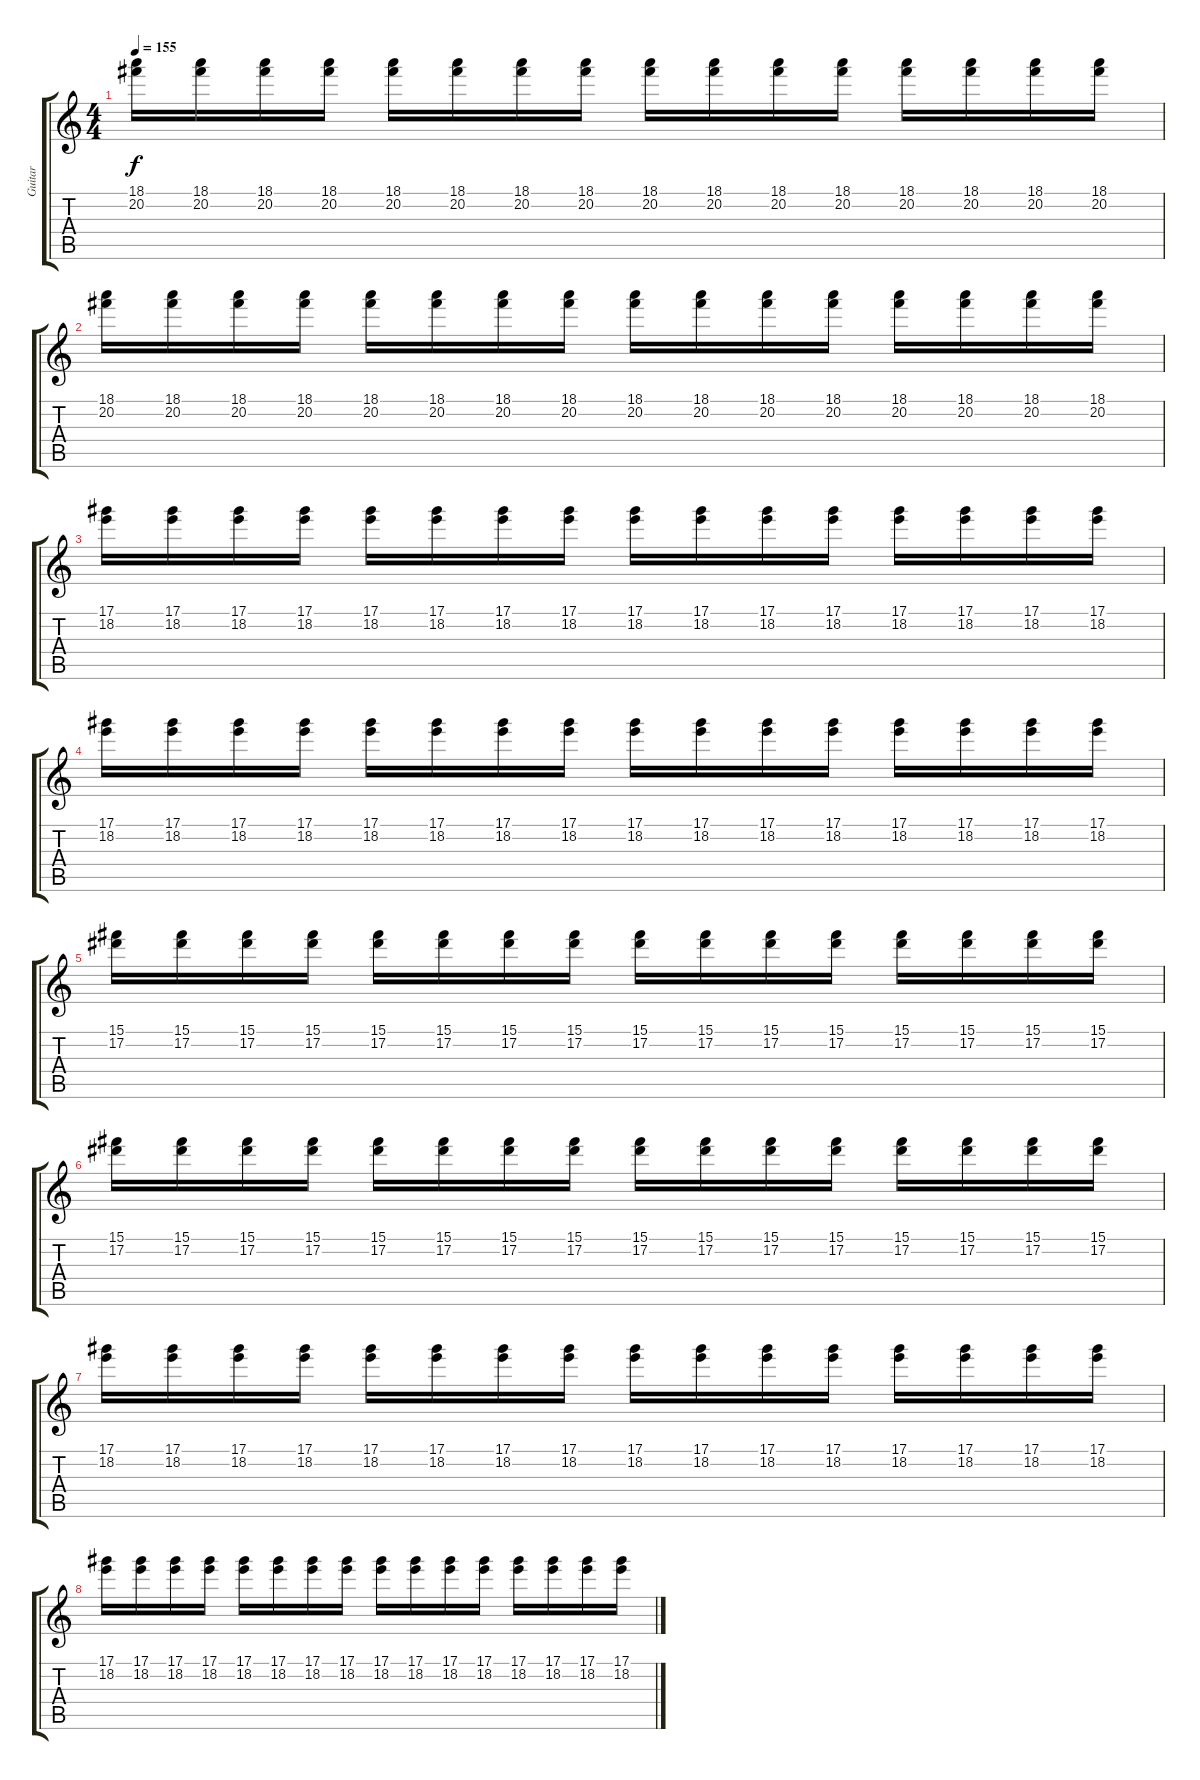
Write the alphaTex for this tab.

\track ("Guitar" "Guitar") {instrument acousticguitarsteel}
\staff {score tabs}
\tuning (Eb4 Bb3 Gb3 Db3 Ab2 Db2) {hide}
\ts (4 4)
\tempo 155
\clef g2
\ks c
(18.1 20.2).16{dy f} (18.1 20.2).16 (18.1 20.2).16 (18.1 20.2).16 (18.1 20.2).16 (18.1 20.2).16 (18.1 20.2).16 (18.1 20.2).16 (18.1 20.2).16 (18.1 20.2).16 (18.1 20.2).16 (18.1 20.2).16 (18.1 20.2).16 (18.1 20.2).16 (18.1 20.2).16 (18.1 20.2).16 |
(18.1 20.2).16 (18.1 20.2).16 (18.1 20.2).16 (18.1 20.2).16 (18.1 20.2).16 (18.1 20.2).16 (18.1 20.2).16 (18.1 20.2).16 (18.1 20.2).16 (18.1 20.2).16 (18.1 20.2).16 (18.1 20.2).16 (18.1 20.2).16 (18.1 20.2).16 (18.1 20.2).16 (18.1 20.2).16 |
(17.1 18.2).16 (17.1 18.2).16 (17.1 18.2).16 (17.1 18.2).16 (17.1 18.2).16 (17.1 18.2).16 (17.1 18.2).16 (17.1 18.2).16 (17.1 18.2).16 (17.1 18.2).16 (17.1 18.2).16 (17.1 18.2).16 (17.1 18.2).16 (17.1 18.2).16 (17.1 18.2).16 (17.1 18.2).16 |
(17.1 18.2).16 (17.1 18.2).16 (17.1 18.2).16 (17.1 18.2).16 (17.1 18.2).16 (17.1 18.2).16 (17.1 18.2).16 (17.1 18.2).16 (17.1 18.2).16 (17.1 18.2).16 (17.1 18.2).16 (17.1 18.2).16 (17.1 18.2).16 (17.1 18.2).16 (17.1 18.2).16 (17.1 18.2).16 |
(15.1 17.2).16 (15.1 17.2).16 (15.1 17.2).16 (15.1 17.2).16 (15.1 17.2).16 (15.1 17.2).16 (15.1 17.2).16 (15.1 17.2).16 (15.1 17.2).16 (15.1 17.2).16 (15.1 17.2).16 (15.1 17.2).16 (15.1 17.2).16 (15.1 17.2).16 (15.1 17.2).16 (15.1 17.2).16 |
(15.1 17.2).16 (15.1 17.2).16 (15.1 17.2).16 (15.1 17.2).16 (15.1 17.2).16 (15.1 17.2).16 (15.1 17.2).16 (15.1 17.2).16 (15.1 17.2).16 (15.1 17.2).16 (15.1 17.2).16 (15.1 17.2).16 (15.1 17.2).16 (15.1 17.2).16 (15.1 17.2).16 (15.1 17.2).16 |
(17.1 18.2).16 (17.1 18.2).16 (17.1 18.2).16 (17.1 18.2).16 (17.1 18.2).16 (17.1 18.2).16 (17.1 18.2).16 (17.1 18.2).16 (17.1 18.2).16 (17.1 18.2).16 (17.1 18.2).16 (17.1 18.2).16 (17.1 18.2).16 (17.1 18.2).16 (17.1 18.2).16 (17.1 18.2).16 |
(17.1 18.2).16 (17.1 18.2).16 (17.1 18.2).16 (17.1 18.2).16 (17.1 18.2).16 (17.1 18.2).16 (17.1 18.2).16 (17.1 18.2).16 (17.1 18.2).16 (17.1 18.2).16 (17.1 18.2).16 (17.1 18.2).16 (17.1 18.2).16 (17.1 18.2).16 (17.1 18.2).16 (17.1 18.2).16
